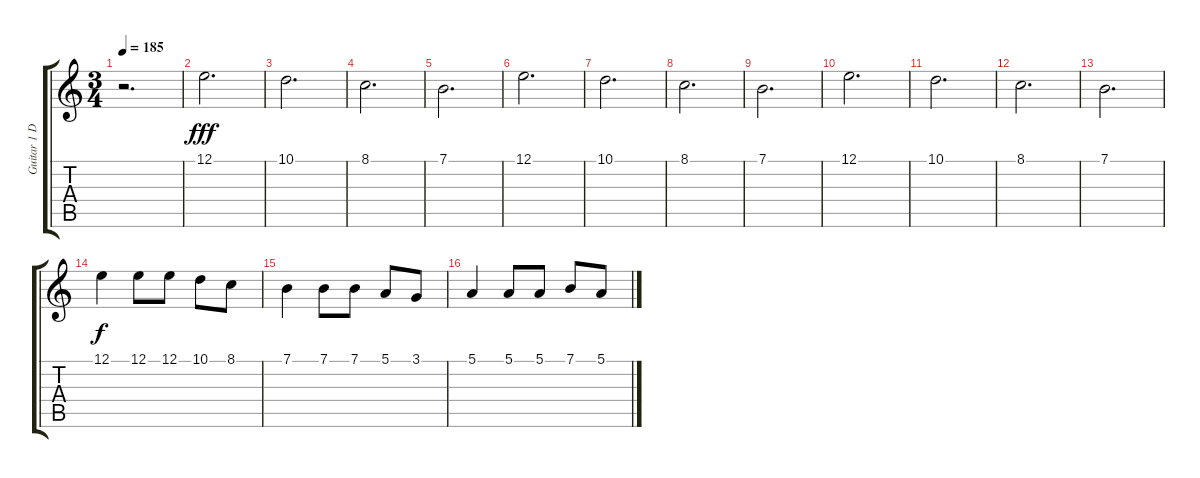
\track ("Guitar 1 Doubler" "Guitar 1 D") {instrument lead2sawtooth}
\staff {score tabs}
\tuning (E4 B3 G3 D3 A2 E2) {hide}
\ts (3 4)
\tempo 185
\clef g2
\ks c
r.2{d dy f} |
12.1.2{d dy fff} |
10.1.2{d} |
8.1.2{d} |
7.1.2{d} |
12.1.2{d} |
10.1.2{d} |
8.1.2{d} |
7.1.2{d} |
12.1.2{d} |
10.1.2{d} |
8.1.2{d} |
7.1.2{d} |
12.1.4{dy f} 12.1.8 12.1.8 10.1.8 8.1.8 |
7.1.4 7.1.8 7.1.8 5.1.8 3.1.8 |
5.1.4 5.1.8 5.1.8 7.1.8 5.1.8
